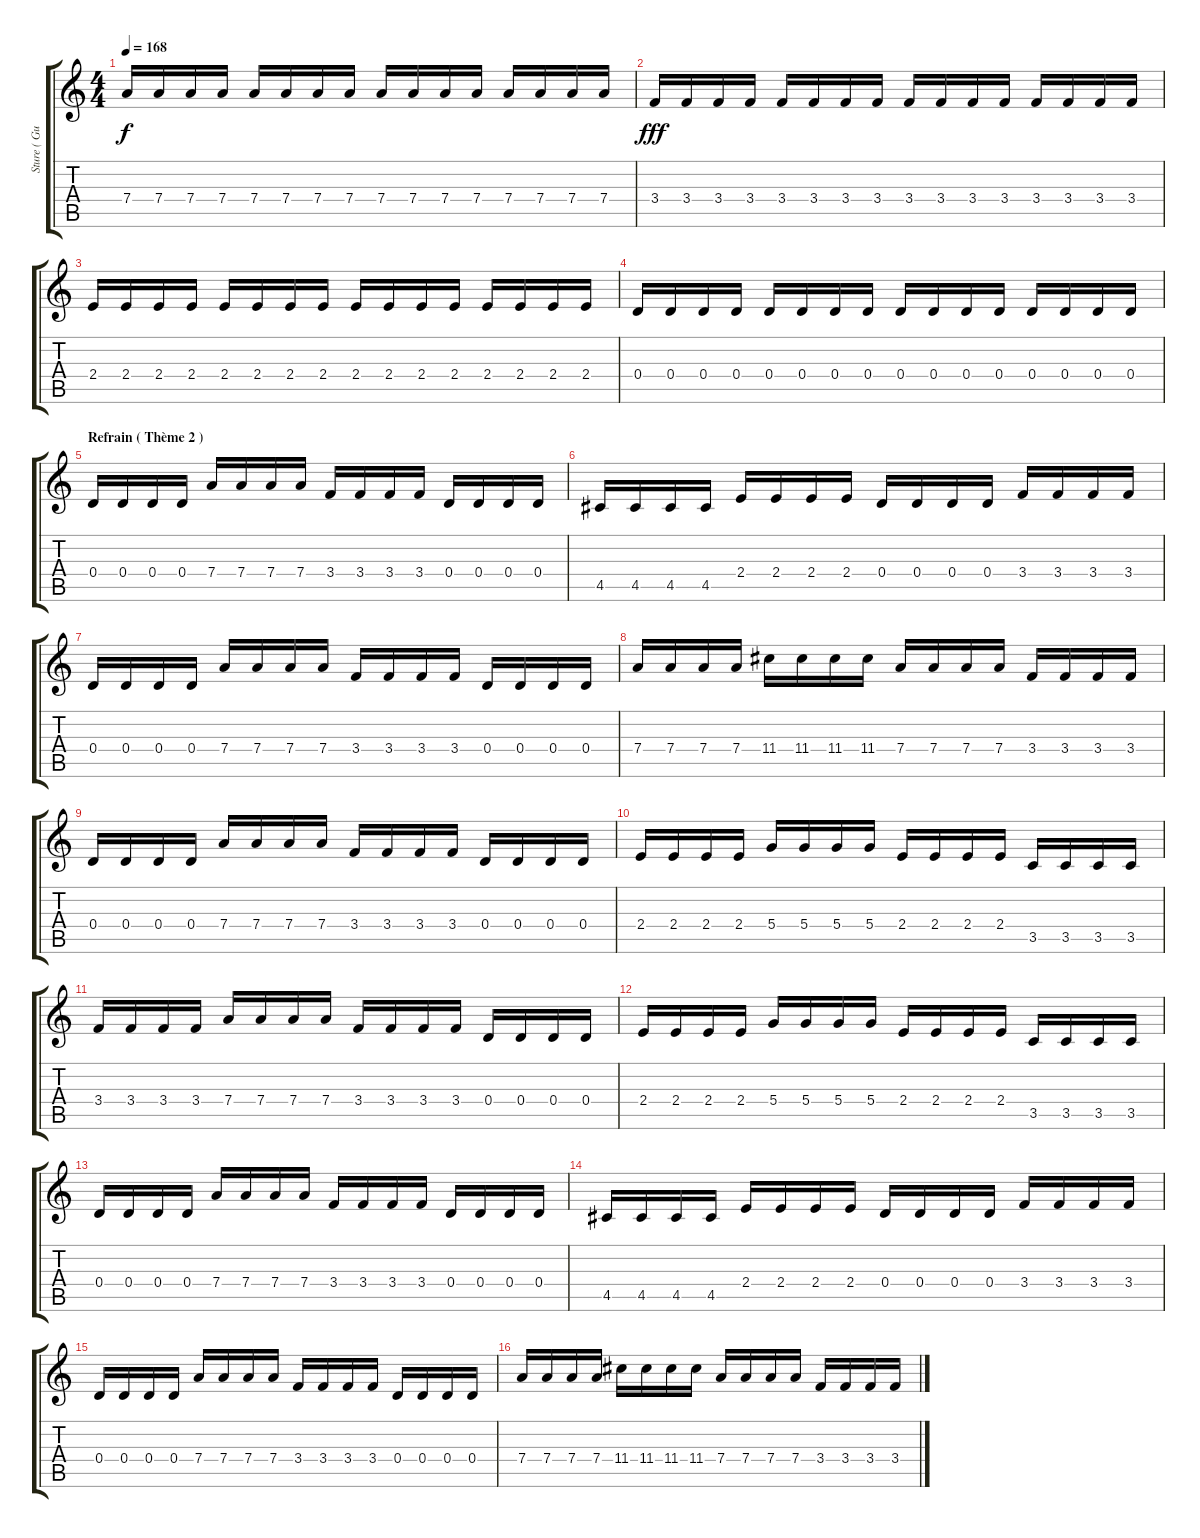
\track ("Sture ( Guitare 1 )" "Sture ( Gu") {instrument distortionguitar}
\staff {score tabs}
\tuning (E4 B3 G3 D3 A2 E2) {hide}
\ts (4 4)
\tempo 168
\clef g2
\ks c
7.4.16{dy f} 7.4.16 7.4.16 7.4.16 7.4.16 7.4.16 7.4.16 7.4.16 7.4.16 7.4.16 7.4.16 7.4.16 7.4.16 7.4.16 7.4.16 7.4.16 |
3.4.16{dy fff} 3.4.16 3.4.16 3.4.16 3.4.16 3.4.16 3.4.16 3.4.16 3.4.16 3.4.16 3.4.16 3.4.16 3.4.16 3.4.16 3.4.16 3.4.16 |
2.4.16 2.4.16 2.4.16 2.4.16 2.4.16 2.4.16 2.4.16 2.4.16 2.4.16 2.4.16 2.4.16 2.4.16 2.4.16 2.4.16 2.4.16 2.4.16 |
0.4.16 0.4.16 0.4.16 0.4.16 0.4.16 0.4.16 0.4.16 0.4.16 0.4.16 0.4.16 0.4.16 0.4.16 0.4.16 0.4.16 0.4.16 0.4.16 |
\section ("" "Refrain ( Thème 2 )")
0.4.16 0.4.16 0.4.16 0.4.16 7.4.16 7.4.16 7.4.16 7.4.16 3.4.16 3.4.16 3.4.16 3.4.16 0.4.16 0.4.16 0.4.16 0.4.16 |
4.5.16 4.5.16 4.5.16 4.5.16 2.4.16 2.4.16 2.4.16 2.4.16 0.4.16 0.4.16 0.4.16 0.4.16 3.4.16 3.4.16 3.4.16 3.4.16 |
0.4.16 0.4.16 0.4.16 0.4.16 7.4.16 7.4.16 7.4.16 7.4.16 3.4.16 3.4.16 3.4.16 3.4.16 0.4.16 0.4.16 0.4.16 0.4.16 |
7.4.16 7.4.16 7.4.16 7.4.16 11.4.16 11.4.16 11.4.16 11.4.16 7.4.16 7.4.16 7.4.16 7.4.16 3.4.16 3.4.16 3.4.16 3.4.16 |
0.4.16 0.4.16 0.4.16 0.4.16 7.4.16 7.4.16 7.4.16 7.4.16 3.4.16 3.4.16 3.4.16 3.4.16 0.4.16 0.4.16 0.4.16 0.4.16 |
2.4.16 2.4.16 2.4.16 2.4.16 5.4.16 5.4.16 5.4.16 5.4.16 2.4.16 2.4.16 2.4.16 2.4.16 3.5.16 3.5.16 3.5.16 3.5.16 |
3.4.16 3.4.16 3.4.16 3.4.16 7.4.16 7.4.16 7.4.16 7.4.16 3.4.16 3.4.16 3.4.16 3.4.16 0.4.16 0.4.16 0.4.16 0.4.16 |
2.4.16 2.4.16 2.4.16 2.4.16 5.4.16 5.4.16 5.4.16 5.4.16 2.4.16 2.4.16 2.4.16 2.4.16 3.5.16 3.5.16 3.5.16 3.5.16 |
0.4.16 0.4.16 0.4.16 0.4.16 7.4.16 7.4.16 7.4.16 7.4.16 3.4.16 3.4.16 3.4.16 3.4.16 0.4.16 0.4.16 0.4.16 0.4.16 |
4.5.16 4.5.16 4.5.16 4.5.16 2.4.16 2.4.16 2.4.16 2.4.16 0.4.16 0.4.16 0.4.16 0.4.16 3.4.16 3.4.16 3.4.16 3.4.16 |
0.4.16 0.4.16 0.4.16 0.4.16 7.4.16 7.4.16 7.4.16 7.4.16 3.4.16 3.4.16 3.4.16 3.4.16 0.4.16 0.4.16 0.4.16 0.4.16 |
7.4.16 7.4.16 7.4.16 7.4.16 11.4.16 11.4.16 11.4.16 11.4.16 7.4.16 7.4.16 7.4.16 7.4.16 3.4.16 3.4.16 3.4.16 3.4.16
